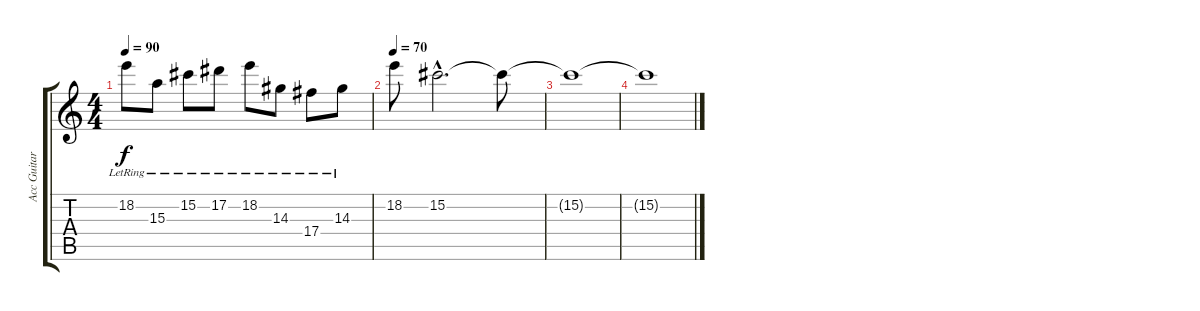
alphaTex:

\track ("Acc Guitar Delay 2" "Acc Guitar") {instrument acousticguitarsteel}
\staff {score tabs}
\tuning (Eb4 Bb3 Gb3 Db3 Ab2 Eb2) {hide}
\ts (4 4)
\tempo 90
\clef g2
\ks c
18.2{lr}.8{dy f} 15.3{lr}.8 15.2{lr}.8 17.2{lr}.8 18.2{lr}.8 14.3{lr}.8 17.4{lr}.8 14.3{lr}.8 |
\tempo 70
18.2.8 15.2{hac}.2{d} 15.2{t}.8 |
15.2{t}.1 |
15.2{t}.1
